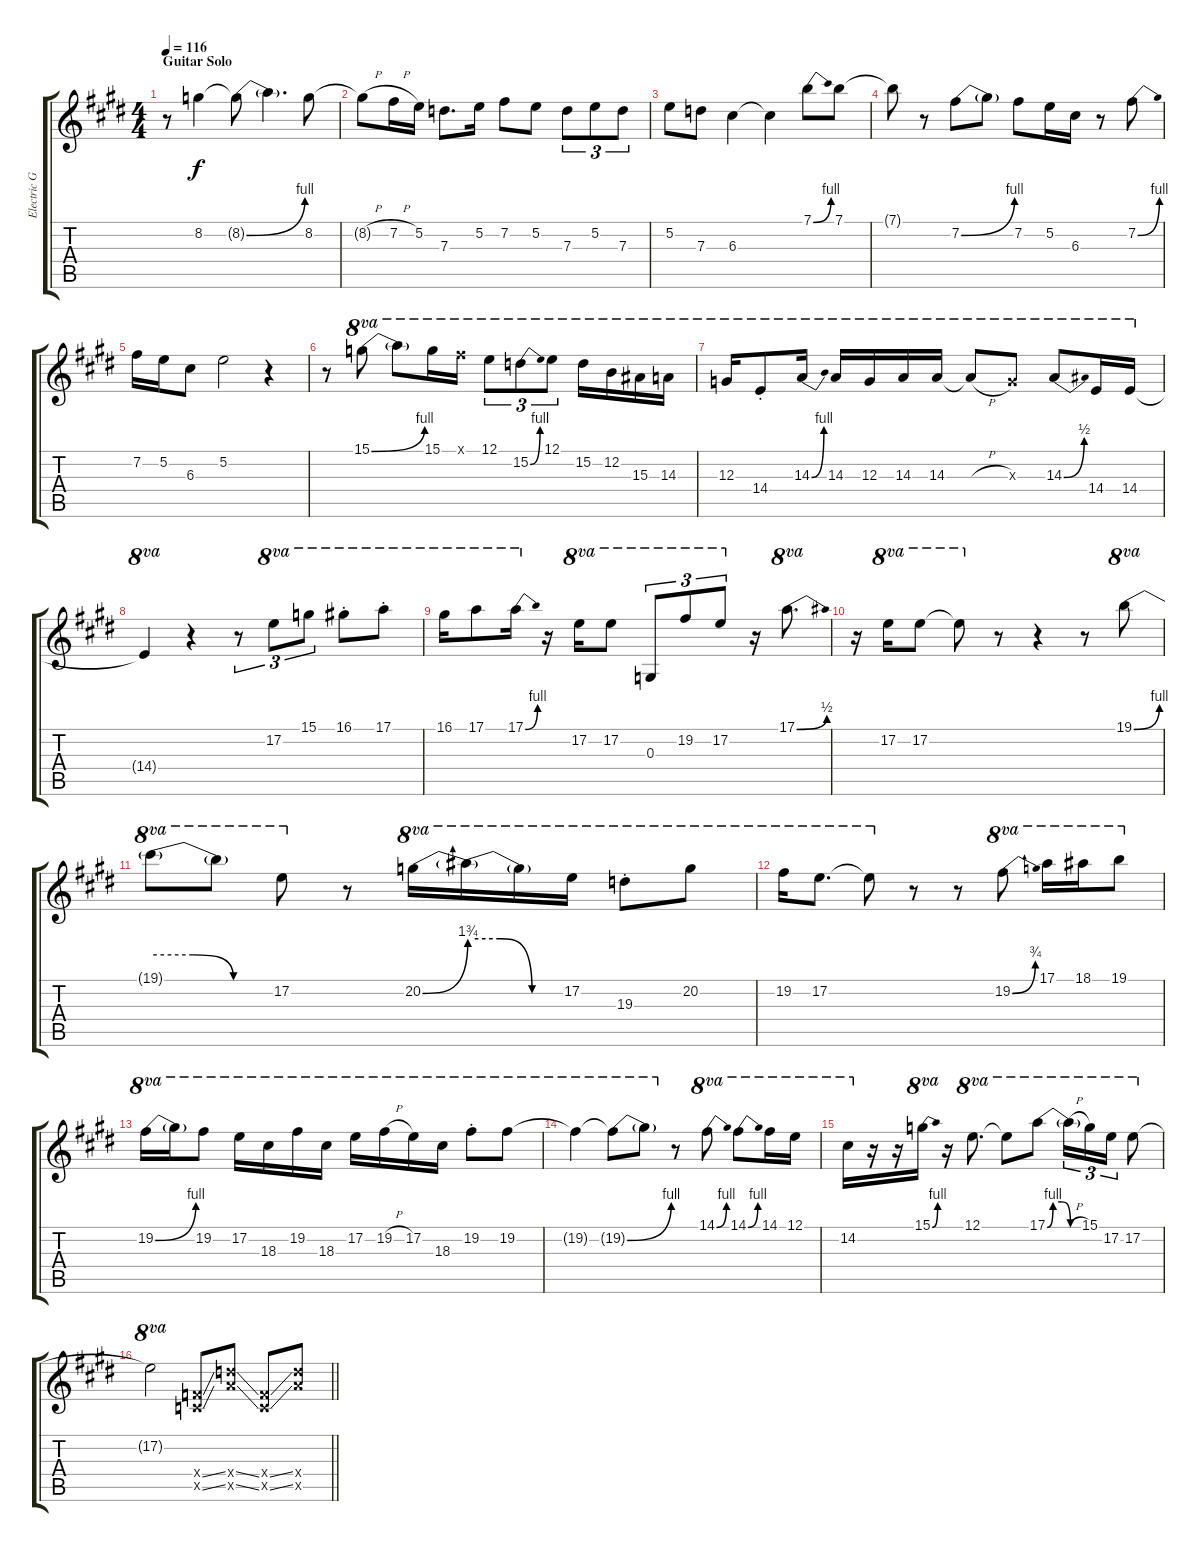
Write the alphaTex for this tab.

\track ("Electric Guitar 1" "Electric G") {instrument overdrivenguitar}
\staff {score tabs}
\tuning (E4 B3 G3 D3 A2 E2) {hide}
\ts (4 4)
\section ("" "Guitar Solo")
\tempo 116
\clef g2
\ks c#minor
r.8{dy f} 8.2.4 8.2{be (bend 0 0 60 4) t}.8 8.2{t}.4{d} 8.2.8 |
8.2{h t}.8 7.2{h}.16 5.2.16 7.3.8{d} 5.2.16 7.2.8 5.2.8 7.3.8{tu (3 2)} 5.2.8{tu (3 2)} 7.3.8{tu (3 2)} |
\ks e
5.2.8 7.3.8 6.3.4 6.3{t}.4 7.1{be (bend 0 0 60 4)}.8 7.1.8 |
\ks c#minor
7.1{t}.8 r.8 7.2{be (bend 0 0 60 4)}.8 7.2{t}.8 7.2.8 5.2.16 6.3.16 r.8 7.2{be (bend 0 0 60 4)}.8 |
7.2.16 5.2.16 6.3.8 5.2.2 r.4 |
\ks e
r.8 15.1{be (bend 0 0 60 4)}.8{ot 8va} 15.1{t}.8{ot 8va} 15.1.16{ot 8va} 14.1{x}.16{ot 8va} 12.1.8{tu (3 2) ot 8va} 15.2{be (bend 0 0 60 4)}.8{tu (3 2) ot 8va} 12.1.8{tu (3 2) ot 8va} 15.2.16{ot 8va} 12.2.16{ot 8va} 15.3.16{ot 8va} 14.3.16{ot 8va} |
\ks c#minor
12.3.16{ot 8va} 14.4{st}.8{ot 8va} 14.3{be (bend 0 0 60 4)}.16{ot 8va} 14.3.16{ot 8va} 12.3.16{ot 8va} 14.3.16{ot 8va} 14.3.16{ot 8va} 14.3{h t}.8{ot 8va} 12.3{x}.8{ot 8va} 14.3{be (bend 0 0 60 2)}.8{ot 8va} 14.4.16{ot 8va} 14.4.16{ot 8va} |
14.4{t}.4{ot 8va} r.4 r.8{tu (3 2)} 17.2.8{tu (3 2) ot 8va} 15.1.8{tu (3 2) ot 8va} 16.1{st}.8{ot 8va} 17.1{st}.8{ot 8va} |
\ks e
16.1.16{ot 8va} 17.1.8{ot 8va} 17.1{be (bend 0 0 60 4)}.16{ot 8va} r.16 17.2.16{ot 8va} 17.2.8{ot 8va} 0.3.8{tu (3 2) ot 8va} 19.2.8{tu (3 2) ot 8va} 17.2.8{tu (3 2) ot 8va} r.16 17.1{be (bend 0 0 60 2)}.8{d ot 8va} |
\ks c#minor
r.16 17.2.16{ot 8va} 17.2.8{ot 8va} 17.2{t}.8{ot 8va} r.8 r.4 r.8 19.1{be (bend 0 0 60 4)}.8{ot 8va} |
19.1{be (custom 0 4 20 4 40 0 60 0) t}.8{ot 8va} 19.1{t}.8{ot 8va} 17.2.8{ot 8va} r.8 20.2{be (bend 0 0 60 7)}.16{ot 8va} 20.2{be (custom 0 7 20 7 40 0 60 0) t}.16{ot 8va} 20.2{t}.16{ot 8va} 17.2.16{ot 8va} 19.3{st}.8{ot 8va} 20.2.8{ot 8va} |
\ks e
19.2.16{ot 8va} 17.2.8{d ot 8va} 17.2{t}.8{ot 8va} r.8 r.8 19.2{be (bend 0 0 60 3)}.8{ot 8va} 17.1.16{ot 8va} 18.1.16{ot 8va} 19.1.8{ot 8va} |
\ks c#minor
19.2{be (bend 0 0 60 4)}.16{ot 8va} 19.2{t}.16{ot 8va} 19.2.8{ot 8va} 17.2.16{ot 8va} 18.3.16{ot 8va} 19.2.16{ot 8va} 18.3.16{ot 8va} 17.2.16{ot 8va} 19.2{h}.16{ot 8va} 17.2.16{ot 8va} 18.3.16{ot 8va} 19.2{st}.8{ot 8va} 19.2.8{ot 8va} |
\ks e
19.2{t}.4{ot 8va} 19.2{be (bend 0 0 60 4) t}.8{ot 8va} 19.2{t}.8{ot 8va} r.8 14.1{be (bend 0 0 60 4)}.8{ot 8va} 14.1{be (bend 0 0 60 4)}.8{ot 8va} 14.1.16{ot 8va} 12.1.16{ot 8va} |
\ks c#minor
14.2.16{ot 8va} r.16 r.16 15.1{be (bend 0 0 60 4)}.16{ot 8va} r.16 12.1.8{d ot 8va} 12.1{t}.8{ot 8va} 17.1{be (custom 0 0 10 4 25 4 40 0 60 0)}.8{ot 8va} 17.1{h t}.16{tu (3 2) ot 8va} 15.1.16{tu (3 2) ot 8va} 17.2.16{tu (3 2) ot 8va} 17.2.8{ot 8va} |
\barLineRight lightlight
17.2{t}.2{ot 8va} (3.4{ss x} 3.5{ss x}).8 (12.4{ss x} 12.5{ss x}).8 (3.4{ss x} 3.5{ss x}).8 (12.4{x} 12.5{x}).8
